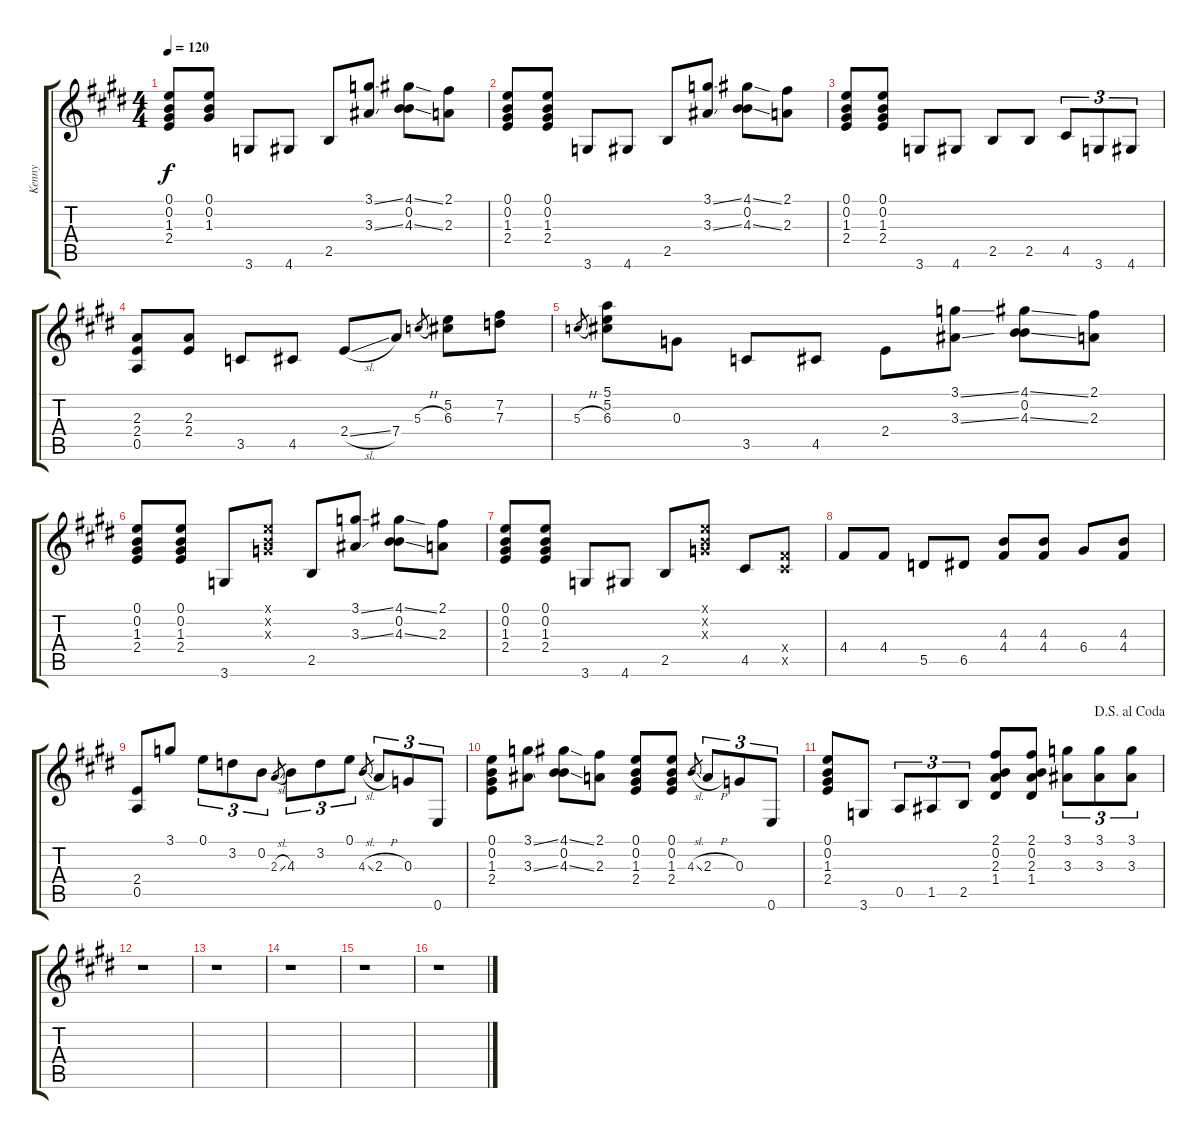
\track ("Kenny" "Kenny") {instrument overdrivenguitar}
\staff {score tabs}
\tuning (E4 B3 G3 D3 A2 E2) {hide}
\ts (4 4)
\tempo 120
\clef g2
\ks c#minor
(0.1 0.2 1.3 2.4).8{dy f} (0.1 0.2 1.3).8 3.6.8 4.6.8 2.5.8 (3.1{ss} 3.3{ss}).8 (4.1{ss} 0.2 4.3{ss}).8 (2.1 2.3).8 |
(0.1 0.2 1.3 2.4).8 (0.1 0.2 1.3 2.4).8 3.6.8 4.6.8 2.5.8 (3.1{ss} 3.3{ss}).8 (4.1{ss} 0.2 4.3{ss}).8 (2.1 2.3).8 |
(0.1 0.2 1.3 2.4).8 (0.1 0.2 1.3 2.4).8 3.6.8 4.6.8 2.5.8 2.5.8 4.5.8{tu (3 2)} 3.6.8{tu (3 2)} 4.6.8{tu (3 2)} |
(2.3 2.4 0.5).8 (2.3 2.4).8 3.5.8 4.5.8 2.4{sl}.8 7.4.8 5.3{h}.8{gr} (5.2 6.3).8 (7.2 7.3).8 |
5.3{h}.8{gr} (5.1 5.2 6.3).8 0.3.8 3.5.8 4.5.8 2.4.8 (3.1{ss} 3.3{ss}).8 (4.1{ss} 0.2 4.3{ss}).8 (2.1 2.3).8 |
(0.1 0.2 1.3 2.4).8 (0.1 0.2 1.3 2.4).8 3.6.8 (0.1{x} 0.2{x} 0.3{x}).8 2.5.8 (3.1{ss} 3.3{ss}).8 (4.1{ss} 0.2 4.3{ss}).8 (2.1 2.3).8 |
(0.1 0.2 1.3 2.4).8 (0.1 0.2 1.3 2.4).8 3.6.8 4.6.8 2.5.8 (0.1{x} 0.2{x} 0.3{x}).8 4.5.8 (4.4{x} 4.5{x}).8 |
4.4.8 4.4.8 5.5.8 6.5.8 (4.3 4.4).8 (4.3 4.4).8 6.4.8 (4.3 4.4).8 |
\ks e
(2.4 0.5).8 3.1.8 0.1.8{tu (3 2)} 3.2.8{tu (3 2)} 0.2.8{tu (3 2)} 2.3{sl}.8{gr} 4.3.8{tu (3 2)} 3.2.8{tu (3 2)} 0.1.8{tu (3 2)} 4.3{sl}.8{gr} 2.3{h}.8{tu (3 2)} 0.3.8{tu (3 2)} 0.6.8{tu (3 2)} |
\ks c#minor
(0.1 0.2 1.3 2.4).8 (3.1{ss} 3.3{ss}).8 (4.1{ss} 0.2 4.3{ss}).8 (2.1 2.3).8 (0.1 0.2 1.3 2.4).8 (0.1 0.2 1.3 2.4).8 4.3{sl}.8{gr} 2.3{h}.8{tu (3 2)} 0.3.8{tu (3 2)} 0.6.8{tu (3 2)} |
\jump dalsegnoalcoda
(0.1 0.2 1.3 2.4).8 3.6.8 0.5.8{tu (3 2)} 1.5.8{tu (3 2)} 2.5.8{tu (3 2)} (2.1 0.2 2.3 1.4).8 (2.1 0.2 2.3 1.4).8 (3.1 3.3).8{tu (3 2)} (3.1 3.3).8{tu (3 2)} (3.1 3.3).8{tu (3 2)} |
\ks e
r.1 |
\ks c#minor
r.1 |
r.1 |
\ks e
r.1 |
\ks c#minor
r.1
